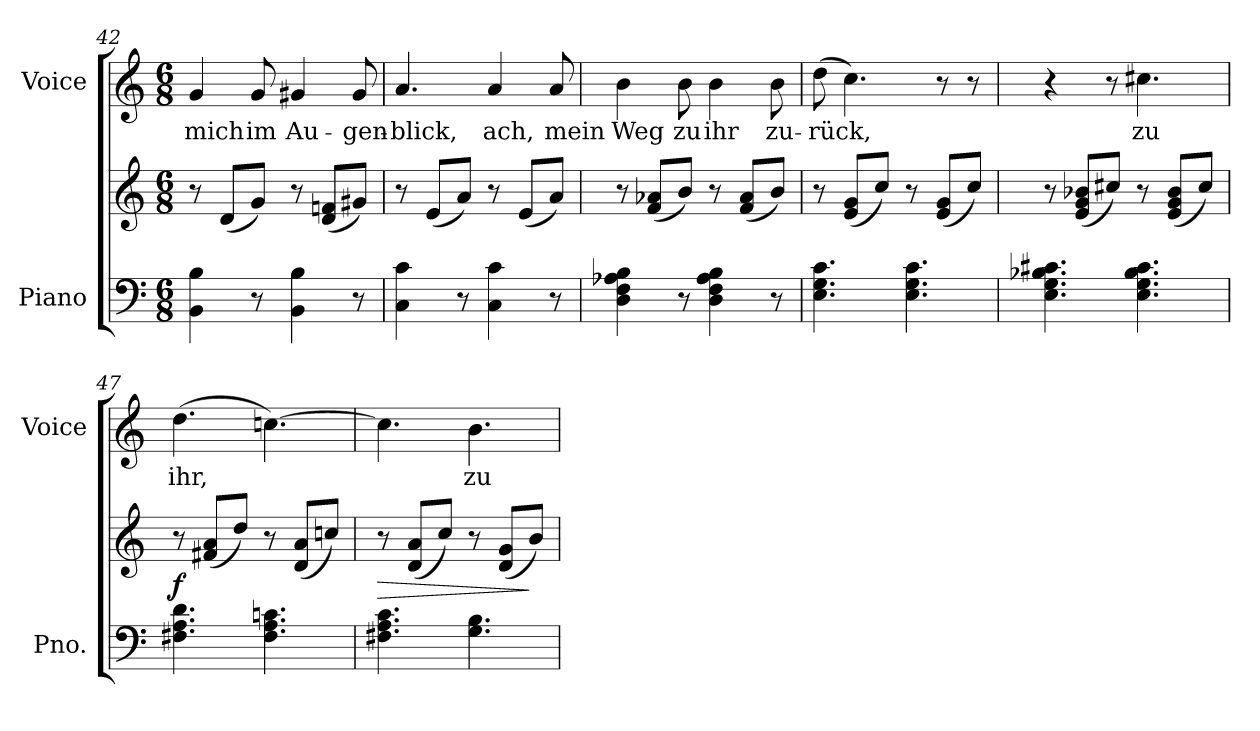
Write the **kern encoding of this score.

**kern	**kern	**dynam	**kern	**text
*part2	*part2	*part2	*part1	*part1
*staff3	*staff2	*staff2/3	*staff1	*staff1
*I"Piano	*	*	*I"Voice	*
*I'Pno.	*	*	*I'Voice	*
*clefF4	*clefG2	*	*clefG2	*
*k[]	*k[]	*	*k[]	*
*C:	*C:	*	*C:	*
*M6/8	*M6/8	*	*M6/8	*
=42	=42	=42	=42	=42
!	!	!	!	!LO:LY:b:color=#000000
4BBi\ 4Bi	8r	.	4gi/	mich
.	(8di/L	.	.	.
!	!	!	!	!LO:LY:b:color=#000000
8r	8gi/J)	.	8gi/	im
!	!	!	!	!LO:LY:b:color=#000000
4BBi\ 4Bi	8r	.	4g#Xi/	Au-
.	(8di/ 8fniL	.	.	.
!	!	!	!	!LO:LY:b:color=#000000
8r	8g#Xi/J)	.	8g#i/	-gen-
=43	=43	=43	=43	=43
!	!	!	!	!LO:LY:b:color=#000000
4Ci\ 4ci	8r	.	4.ai/	-blick,
.	(8ei/L	.	.	.
8r	8ai/J)	.	.	.
!	!	!	!	!LO:LY:b:color=#000000
4Ci\ 4ci	8r	.	4ai/	ach,
.	(8ei/L	.	.	.
!	!	!	!	!LO:LY:b:color=#000000
8r	8ai/J)	.	8ai/	mein
=44	=44	=44	=44	=44
!	!	!	!	!LO:LY:b:color=#000000
4Di\ 4Fi 4A-Xi 4Bi	8r	.	4bi\	Weg
.	(8fi/ 8a-XiL	.	.	.
!	!	!	!	!LO:LY:b:color=#000000
8r	8bi/J)	.	8bi\	zu
!	!	!	!	!LO:LY:b:color=#000000
4Di\ 4Fi 4A-i 4Bi	8r	.	4bi\	ihr
.	(8fi/ 8a-iL	.	.	.
!	!	!	!	!LO:LY:b:color=#000000
8r	8bi/J)	.	8bi\	zu-
=45	=45	=45	=45	=45
!	!	!	!	!LO:LY:b:color=#000000
4.Ei\ 4.Gi 4.ci	8r	.	(8ddi\	-rück,
.	(8ei/ 8giL	.	4.cci\)	.
.	8cci/J)	.	.	.
4.Ei\ 4.Gi 4.ci	8r	.	.	.
.	(8ei/ 8giL	.	8r	.
.	8cci/J)	.	8r	.
!!LO:PB:g=z
=46	=46	=46	=46	=46
4.Ei\ 4.Gi 4.B-Xi 4.c#Xi	8r	.	4r	.
.	(8ei/ 8gi 8b-XiL	.	.	.
.	8cc#Xi/J)	.	8r	.
!	!	!	!	!LO:LY:b:color=#000000
4.Ei\ 4.Gi 4.B-i 4.c#i	8r	.	4.cc#Xi\	zu
.	(8ei/ 8gi 8b-iL	.	.	.
.	8cc#i/J)	.	.	.
=47	=47	=47	=47	=47
!	!	!	!	!LO:LY:b:color=#000000
4.F#Xi\ 4.Ai 4.di	8r	f	(4.ddi\	ihr,
.	(8f#Xi/ 8aiL	.	.	.
.	8ddi/J)	.	.	.
4.F#i\ 4.Ai 4.cni	8r	.	[>4.ccni\)	.
.	(8di/ 8aiL	.	.	.
.	8ccni/J)	.	.	.
=48	=48	=48	=48	=48
!	!	!LO:HP:b	!	!
4.F#Xi\ 4.Ai 4.ci	8r	>	4.cci\]	.
.	(8di/ 8aiL	.	.	.
.	8cci/J)	.	.	.
!	!	!	!	!LO:LY:b:color=#000000
4.Gi\ 4.Bi	8r	.	4.bi\	zu
.	(8di/ 8giL	.	.	.
.	8bi/J)	]	.	.
=	=	=	=	=
*-	*-	*-	*-	*-
